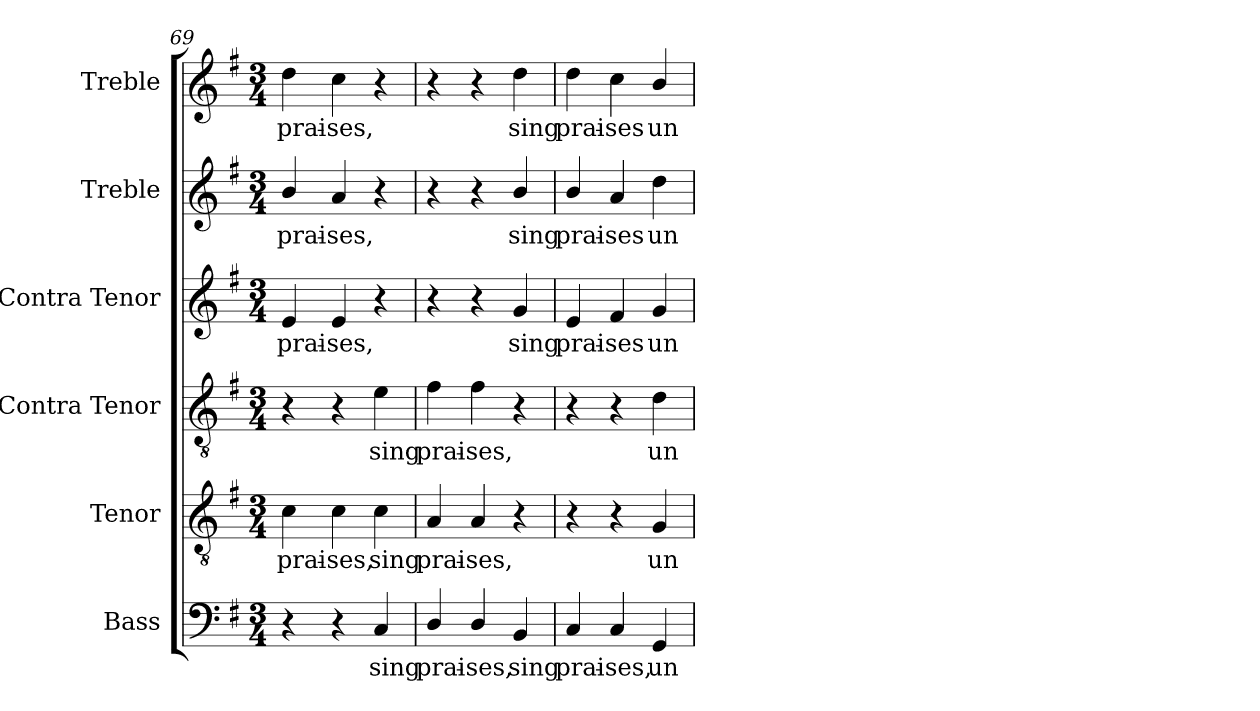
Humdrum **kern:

**kern	**text	**kern	**text	**kern	**text	**kern	**text	**kern	**text	**kern	**text
*part6	*part6	*part5	*part5	*part4	*part4	*part3	*part3	*part2	*part2	*part1	*part1
*staff6	*staff6	*staff5	*staff5	*staff4	*staff4	*staff3	*staff3	*staff2	*staff2	*staff1	*staff1
*I"Bass	*	*I"Tenor	*	*I"Contra Tenor	*	*I"Contra Tenor	*	*I"Treble	*	*I"Treble	*
*I'B.	*	*I'T.	*	*I'A.	*	*I'A.	*	*	*	*	*
*clefF4	*	*clefGv2	*	*clefGv2	*	*clefG2	*	*clefG2	*	*clefG2	*
*	*	*ITrd7c12	*	*ITrd7c12	*	*	*	*	*	*	*
*k[f#]	*	*k[f#]	*	*k[f#]	*	*k[f#]	*	*k[f#]	*	*k[f#]	*
*G:	*	*G:	*	*G:	*	*G:	*	*G:	*	*G:	*
*M3/4	*	*M3/4	*	*M3/4	*	*M3/4	*	*M3/4	*	*M3/4	*
=69	=69	=69	=69	=69	=69	=69	=69	=69	=69	=69	=69
!	!	!	!LO:LY:b:color=#000000	!	!	!	!	!	!	!	!
!	!	!	!	!	!	!	!LO:LY:b:color=#000000	!	!	!	!
!	!	!	!	!	!	!	!	!	!LO:LY:b:color=#000000	!	!
!	!	!	!	!	!	!	!	!	!	!	!LO:LY:b:color=#000000
4r	.	4Ci\	prai-	4r	.	4ei/	prai-	4bi/	prai-	4ddi\	prai-
!	!	!	!LO:LY:b:color=#000000	!	!	!	!	!	!	!	!
!	!	!	!	!	!	!	!LO:LY:b:color=#000000	!	!	!	!
!	!	!	!	!	!	!	!	!	!LO:LY:b:color=#000000	!	!
!	!	!	!	!	!	!	!	!	!	!	!LO:LY:b:color=#000000
4r	.	4Ci\	-ses,	4r	.	4ei/	-ses,	4ai/	-ses,	4cci\	-ses,
!	!LO:LY:b:color=#000000	!	!	!	!	!	!	!	!	!	!
!	!	!	!LO:LY:b:color=#000000	!	!	!	!	!	!	!	!
!	!	!	!	!	!LO:LY:b:color=#000000	!	!	!	!	!	!
4Ci/	sing	4Ci\	sing	4Ei\	sing	4r	.	4r	.	4r	.
=70	=70	=70	=70	=70	=70	=70	=70	=70	=70	=70	=70
!	!LO:LY:b:color=#000000	!	!	!	!	!	!	!	!	!	!
!	!	!	!LO:LY:b:color=#000000	!	!	!	!	!	!	!	!
!	!	!	!	!	!LO:LY:b:color=#000000	!	!	!	!	!	!
4Di/	prai-	4AAi/	prai-	4F#i\	prai-	4r	.	4r	.	4r	.
!	!LO:LY:b:color=#000000	!	!	!	!	!	!	!	!	!	!
!	!	!	!LO:LY:b:color=#000000	!	!	!	!	!	!	!	!
!	!	!	!	!	!LO:LY:b:color=#000000	!	!	!	!	!	!
4Di/	-ses,	4AAi/	-ses,	4F#i\	-ses,	4r	.	4r	.	4r	.
!	!LO:LY:b:color=#000000	!	!	!	!	!	!	!	!	!	!
!	!	!	!	!	!	!	!LO:LY:b:color=#000000	!	!	!	!
!	!	!	!	!	!	!	!	!	!LO:LY:b:color=#000000	!	!
!	!	!	!	!	!	!	!	!	!	!	!LO:LY:b:color=#000000
4BBi/	sing	4r	.	4r	.	4gi/	sing	4bi/	sing	4ddi\	sing
=71	=71	=71	=71	=71	=71	=71	=71	=71	=71	=71	=71
!	!LO:LY:b:color=#000000	!	!	!	!	!	!	!	!	!	!
!	!	!	!	!	!	!	!LO:LY:b:color=#000000	!	!	!	!
!	!	!	!	!	!	!	!	!	!LO:LY:b:color=#000000	!	!
!	!	!	!	!	!	!	!	!	!	!	!LO:LY:b:color=#000000
4Ci/	prai-	4r	.	4r	.	4ei/	prai-	4bi/	prai-	4ddi\	prai-
!	!LO:LY:b:color=#000000	!	!	!	!	!	!	!	!	!	!
!	!	!	!	!	!	!	!LO:LY:b:color=#000000	!	!	!	!
!	!	!	!	!	!	!	!	!	!LO:LY:b:color=#000000	!	!
!	!	!	!	!	!	!	!	!	!	!	!LO:LY:b:color=#000000
4Ci/	-ses,	4r	.	4r	.	4f#i/	-ses	4ai/	-ses	4cci\	-ses
!	!LO:LY:b:color=#000000	!	!	!	!	!	!	!	!	!	!
!	!	!	!LO:LY:b:color=#000000	!	!	!	!	!	!	!	!
!	!	!	!	!	!LO:LY:b:color=#000000	!	!	!	!	!	!
!	!	!	!	!	!	!	!LO:LY:b:color=#000000	!	!	!	!
!	!	!	!	!	!	!	!	!	!LO:LY:b:color=#000000	!	!
!	!	!	!	!	!	!	!	!	!	!	!LO:LY:b:color=#000000
4GGi/	un-	4GGi/	un-	4Di\	un-	4gi/	un-	4ddi\	un-	4bi/	un-
=	=	=	=	=	=	=	=	=	=	=	=
*-	*-	*-	*-	*-	*-	*-	*-	*-	*-	*-	*-
